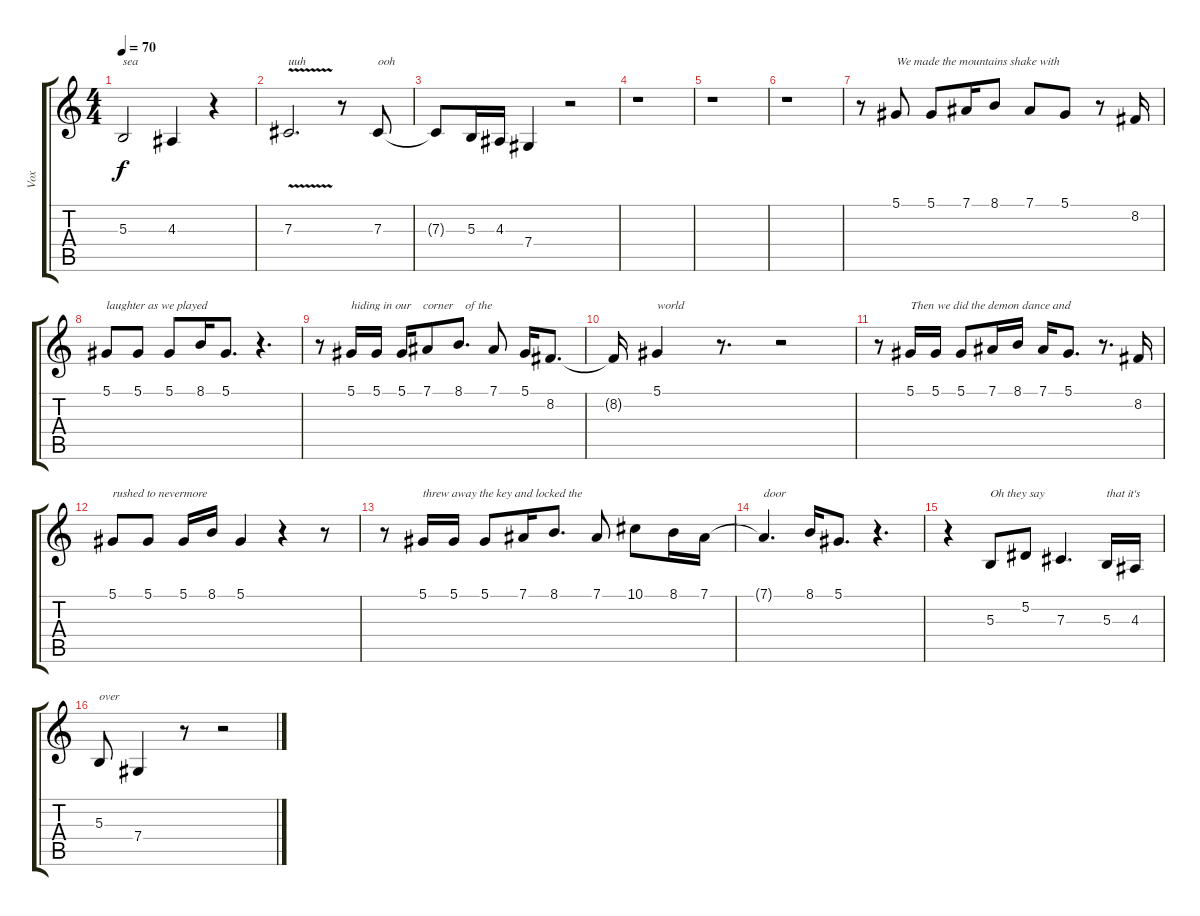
\track ("Vox" "Vox") {instrument englishhorn}
\staff {score tabs}
\tuning (Eb4 Bb3 Gb3 Db3 Ab2 Eb2) {hide}
\ts (4 4)
\tempo 70
\clef g2
\ks c
5.3.2{txt "sea" dy f} 4.3.4 r.4 |
7.3{v}.2{d txt "uuh"} r.8 7.3.8{txt "ooh"} |
7.3{t}.8 5.3.16 4.3.16 7.4.4 r.2 |
r.1 |
r.1 |
r.1 |
r.8 5.1.8{txt "We made the mountains shake with"} 5.1.8 7.1.16 8.1.8 7.1.8 5.1.8 r.8 8.2.16 |
5.1.8{txt "laughter as we played"} 5.1.8 5.1.8 8.1.16 5.1.8{d} r.4{d} |
r.8 5.1.16{txt "hiding in our    corner    of the"} 5.1.16 5.1.16 7.1.8 8.1.8{d} 7.1.8 5.1.16 8.2.8{d} |
8.2{t}.16 5.1.4{txt "world"} r.8{d} r.2 |
r.8 5.1.16{txt "Then we did the demon dance and"} 5.1.16 5.1.8 7.1.16 8.1.16 7.1.16 5.1.8{d} r.8{d} 8.2.16 |
5.1.8{txt "rushed to nevermore"} 5.1.8 5.1.16 8.1.16 5.1.4 r.4 r.8 |
r.8 5.1.16{txt "threw away the key and locked the"} 5.1.16 5.1.8 7.1.16 8.1.8{d} 7.1.8 10.1.8 8.1.16 7.1.16 |
7.1{t}.4{d txt "door"} 8.1.16 5.1.8{d} r.4{d} |
r.4 5.3.8{txt "Oh they say"} 5.2.8 7.3.4{d} 5.3.16{txt "that it's"} 4.3.16 |
5.3.8{txt "over"} 7.4.4 r.8 r.2
